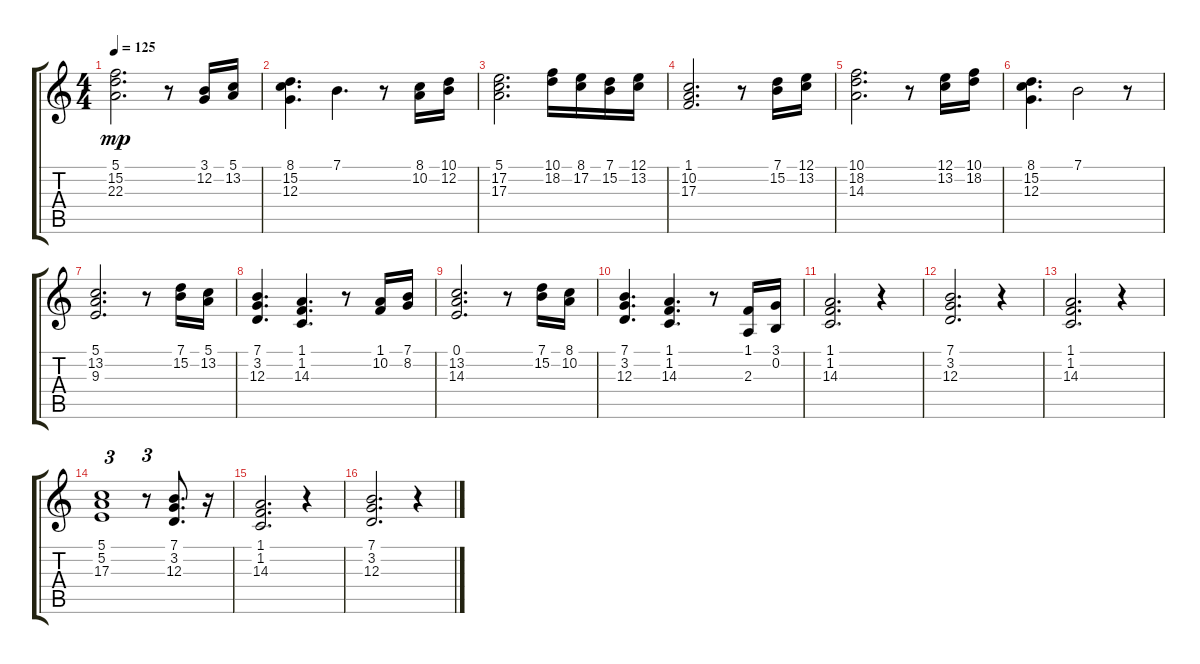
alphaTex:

\track "" {instrument brightacousticpiano}
\staff {score tabs}
\tuning (E4 B3 G3 D3 A2 E2) {hide}
\ts (4 4)
\tempo 125
\clef g2
\ks c
(5.1 15.2 22.3).2{d dy mp} r.8 (3.1 12.2).16 (5.1 13.2).16 |
(8.1 15.2 12.3).4{d} 7.1.4{d} r.8 (8.1 10.2).16 (10.1 12.2).16 |
(5.1 17.2 17.3).2{d} (10.1 18.2).16 (8.1 17.2).16 (7.1 15.2).16 (12.1 13.2).16 |
(1.1 10.2 17.3).2{d} r.8 (7.1 15.2).16 (12.1 13.2).16 |
(10.1 18.2 14.3).2{d} r.8 (12.1 13.2).16 (10.1 18.2).16 |
(8.1 15.2 12.3).4{d} 7.1.2 r.8 |
(5.1 13.2 9.3).2{d} r.8 (7.1 15.2).16 (5.1 13.2).16 |
(7.1 3.2 12.3).4{d} (1.1 1.2 14.3).4{d} r.8 (1.1 10.2).16 (7.1 8.2).16 |
(0.1 13.2 14.3).2{d} r.8 (7.1 15.2).16 (8.1 10.2).16 |
(7.1 3.2 12.3).4{d} (1.1 1.2 14.3).4{d} r.8 (1.1 2.3).16 (3.1 0.2).16 |
(1.1 1.2 14.3).2{d} r.4 |
(7.1 3.2 12.3).2{d} r.4 |
(1.1 1.2 14.3).2{d} r.4 |
(5.1 5.2 17.3).1{tu (3 2)} r.8{tu (3 2)} (7.1 3.2 12.3).8{d} r.16 |
(1.1 1.2 14.3).2{d} r.4 |
(7.1 3.2 12.3).2{d} r.4
